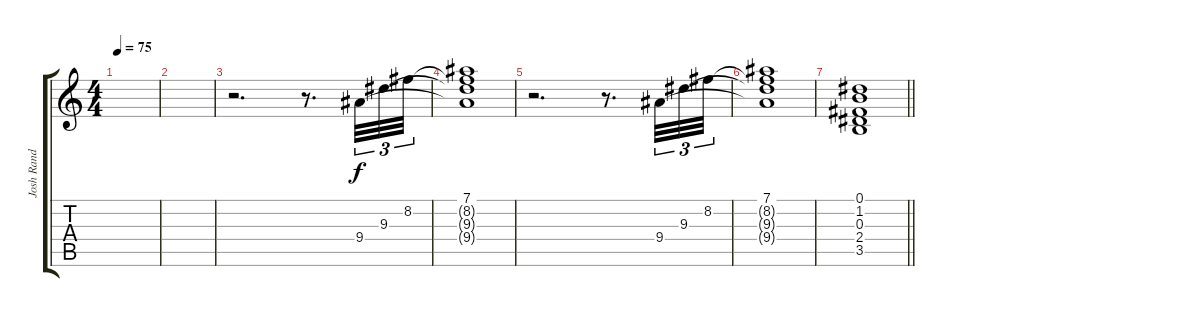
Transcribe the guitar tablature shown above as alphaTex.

\track ("Josh Rand" "Josh Rand") {instrument acousticguitarsteel}
\staff {score tabs}
\tuning (Eb4 Bb3 Gb3 Db3 Ab2 Db2) {hide}
\ts (4 4)
\tempo 75
\clef g2
\ks c
|
|
r.2{d} r.8{d} 9.4.32{tu (3 2) dy f} 9.3.32{tu (3 2)} 8.2.32{tu (3 2)} |
(7.1 8.2{t} 9.3{t} 9.4{t}).1 |
r.2{d} r.8{d} 9.4.32{tu (3 2)} 9.3.32{tu (3 2)} 8.2.32{tu (3 2)} |
(7.1 8.2{t} 9.3{t} 9.4{t}).1 |
\barLineRight lightlight
(0.1 1.2 0.3 2.4 3.5).1
